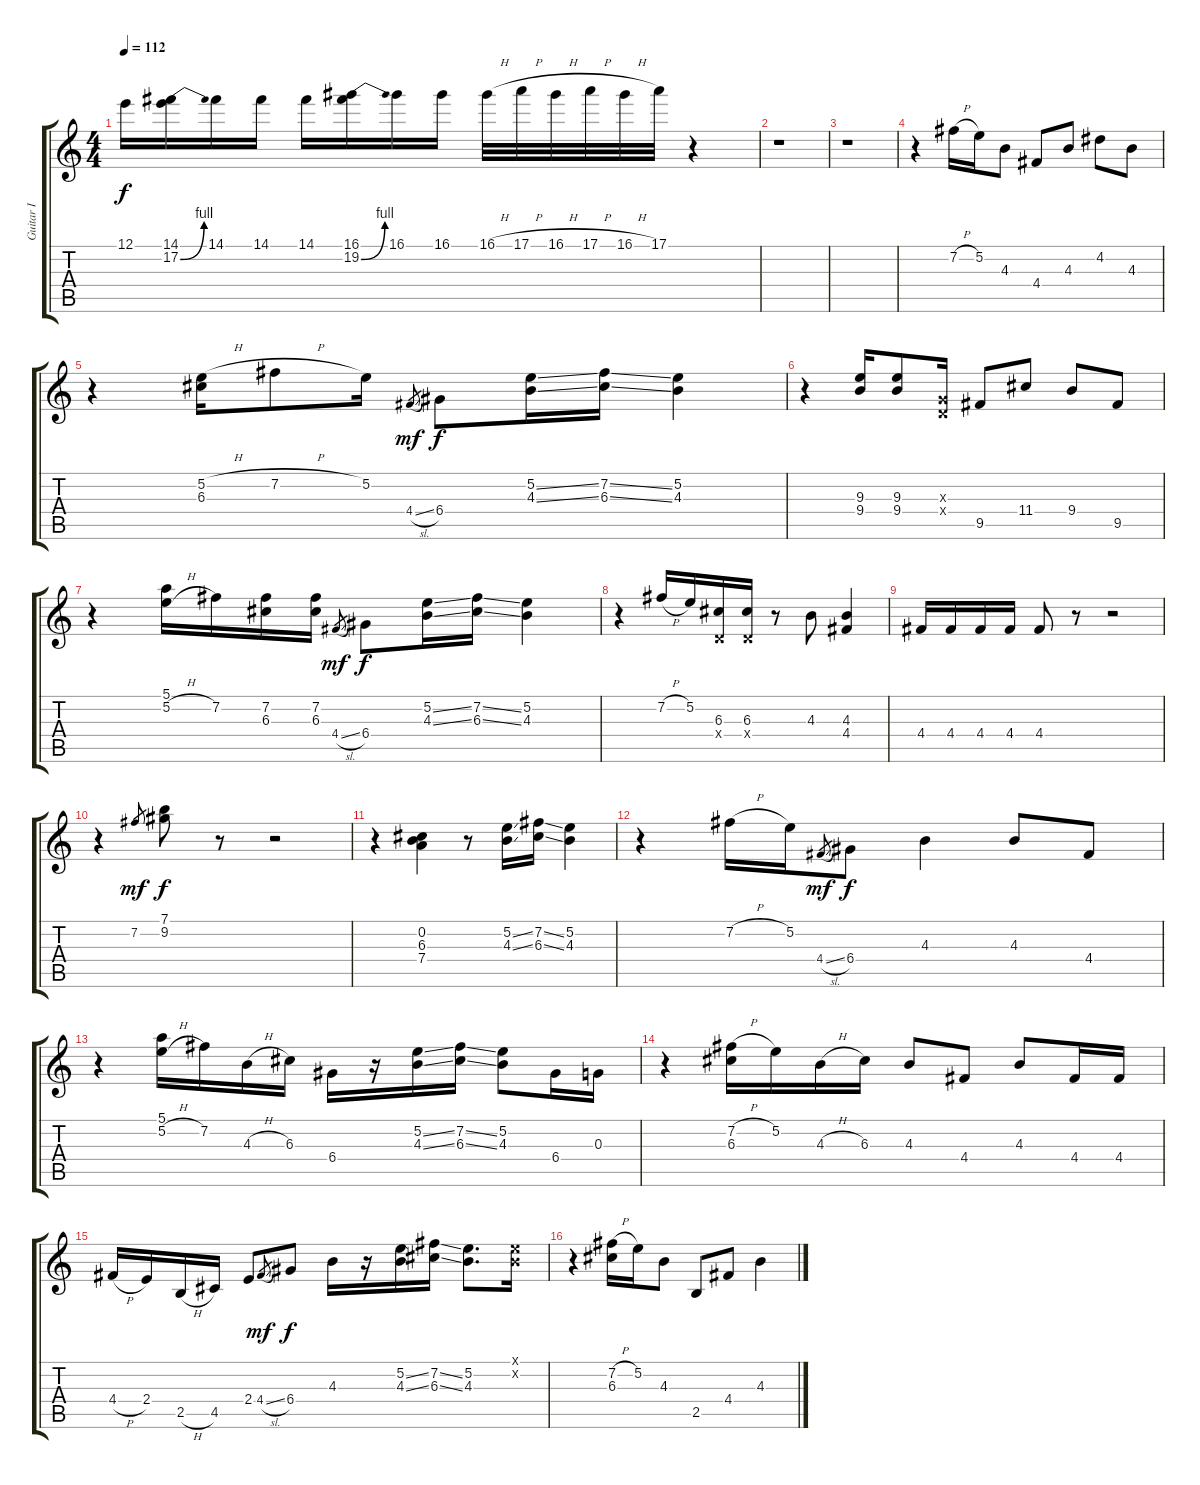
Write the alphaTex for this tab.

\track ("Guitar I" "Guitar I") {instrument overdrivenguitar}
\staff {score tabs}
\tuning (E4 B3 G3 D3 A2 E2) {hide}
\ts (4 4)
\tempo 112
\clef g2
\ks c
12.1.16{dy f} (14.1 17.2{be (bend 0 0 60 4)}).16 14.1.16 14.1.16 14.1.16 (16.1 19.2{be (bend 0 0 60 4)}).16 16.1.16 16.1.16 16.1{h}.32 17.1{h}.32 16.1{h}.32 17.1{h}.32 16.1{h}.32 17.1.32 r.4 |
r.1 |
r.1 |
r.4 7.2{h}.16 5.2.16 4.3.8 4.4.8 4.3.8 4.2.8 4.3.8 |
r.4 (5.2{h} 6.3).16 7.2{h}.8 5.2.16 4.4{sl}.8{gr dy mf} 6.4.8{dy f} (5.2{ss} 4.3{ss}).16 (7.2{ss} 6.3{ss}).16 (5.2 4.3).4 |
r.4 (9.3 9.4).16 (9.3 9.4).8 (0.3{x} 0.4{x}).16 9.5.8 11.4.8 9.4.8 9.5.8 |
r.4 (5.1 5.2{h}).16 7.2.16 (7.2 6.3).16 (7.2 6.3).16 4.4{sl}.8{gr dy mf} 6.4.8{dy f} (5.2{ss} 4.3{ss}).16 (7.2{ss} 6.3{ss}).16 (5.2 4.3).4 |
r.4 7.2{h}.16 5.2.16 (6.3 0.4{x}).16 (6.3 0.4{x}).16 r.8 4.3.8 (4.3 4.4).4 |
4.4.16 4.4.16 4.4.16 4.4.16 4.4.8 r.8 r.2 |
r.4 7.2.8{gr dy mf} (7.1 9.2).8{dy f} r.8 r.2 |
r.4 (0.2 6.3 7.4).4 r.8 (5.2{ss} 4.3{ss}).16 (7.2{ss} 6.3{ss}).16 (5.2 4.3).4 |
r.4 7.2{h}.16 5.2.16 4.4{sl}.8{gr dy mf} 6.4.8{dy f} 4.3.4 4.3.8 4.4.8 |
r.4 (5.1 5.2{h}).16 7.2.16 4.3{h}.16 6.3.16 6.4.16 r.16 (5.2{ss} 4.3{ss}).16 (7.2{ss} 6.3{ss}).16 (5.2 4.3).8 6.4.16 0.3.16 |
r.4 (7.2{h} 6.3).16 5.2.16 4.3{h}.16 6.3.16 4.3.8 4.4.8 4.3.8 4.4.16 4.4.16 |
4.4{h}.16 2.4.16 2.5{h}.16 4.5.16 2.4.8 4.4{sl}.8{gr dy mf} 6.4.8{dy f} 4.3.16 r.16 (5.2{ss} 4.3{ss}).16 (7.2{ss} 6.3{ss}).16 (5.2 4.3).8{d} (0.1{x} 0.2{x}).16 |
r.4 (7.2{h} 6.3).16 5.2.16 4.3.8 2.5.8 4.4.8 4.3.4
